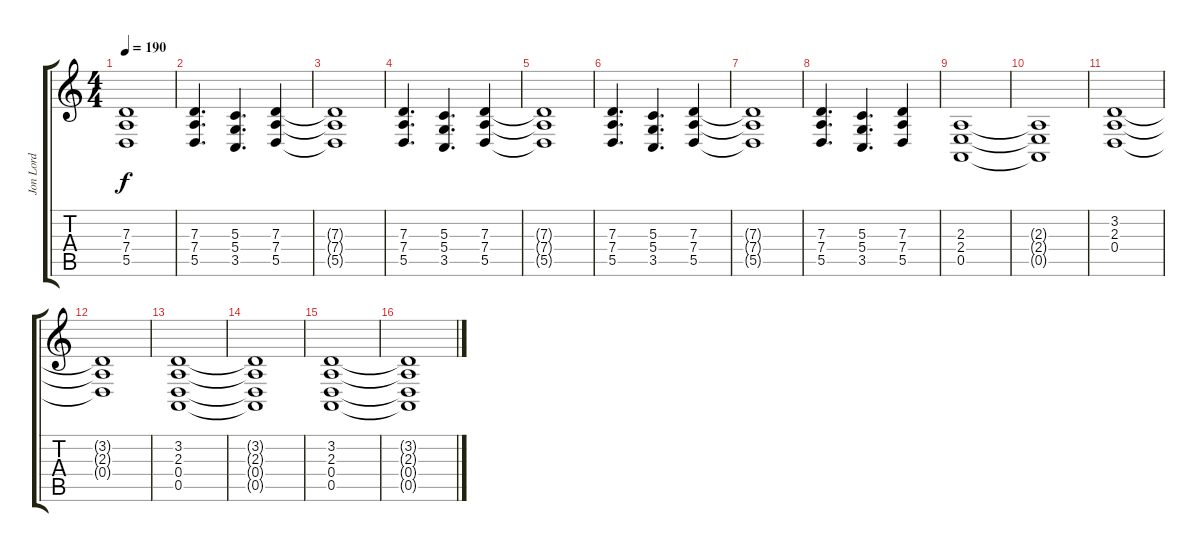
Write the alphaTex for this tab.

\track ("Jon Lord" "Jon Lord") {instrument acousticgrandpiano}
\staff {score tabs}
\tuning (E4 B3 G3 D3 A2 E2) {hide}
\ts (4 4)
\tempo 190
\clef g2
\ks c
(7.3{t} 7.4{t} 5.5{t}).1{dy f} |
(7.3 7.4 5.5).4{d volume 13} (5.3 5.4 3.5).4{d} (7.3 7.4 5.5).4 |
(7.3{t} 7.4{t} 5.5{t}).1 |
(7.3 7.4 5.5).4{d volume 13} (5.3 5.4 3.5).4{d} (7.3 7.4 5.5).4 |
(7.3{t} 7.4{t} 5.5{t}).1 |
(7.3 7.4 5.5).4{d volume 13} (5.3 5.4 3.5).4{d} (7.3 7.4 5.5).4 |
(7.3{t} 7.4{t} 5.5{t}).1 |
(7.3 7.4 5.5).4{d volume 13} (5.3 5.4 3.5).4{d} (7.3 7.4 5.5).4 |
(2.3 2.4 0.5).1{volume 16} |
(2.3{t} 2.4{t} 0.5{t}).1 |
(3.2 2.3 0.4).1 |
(3.2{t} 2.3{t} 0.4{t}).1 |
(3.2 2.3 0.4 0.5).1 |
(3.2{t} 2.3{t} 0.4{t} 0.5{t}).1 |
(3.2 2.3 0.4 0.5).1 |
(3.2{t} 2.3{t} 0.4{t} 0.5{t}).1
